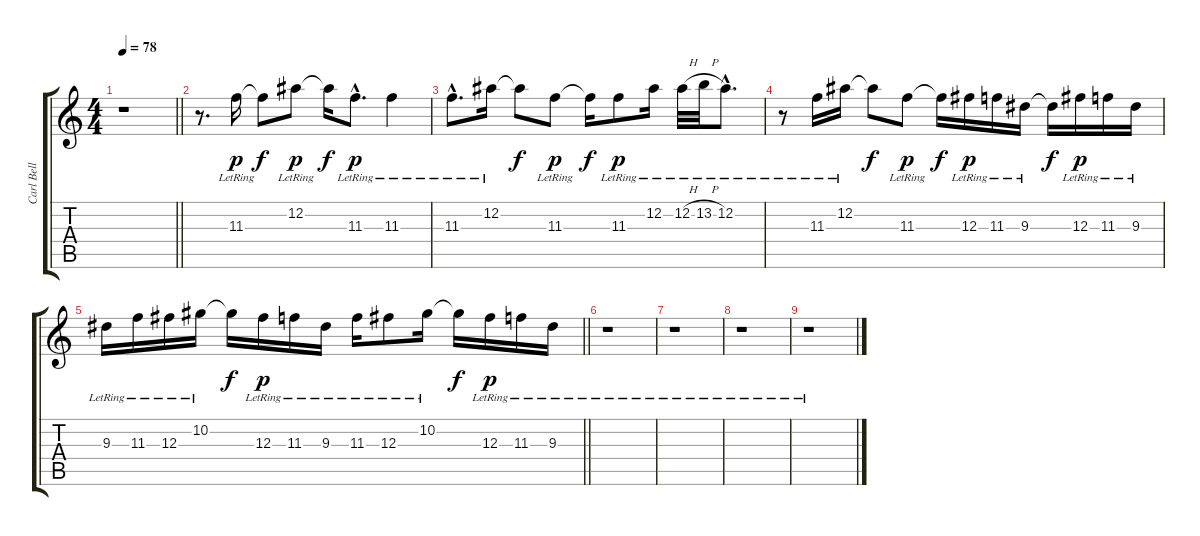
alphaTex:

\track ("Carl Bell (Lead Guitar)" "Carl Bell ") {instrument distortionguitar}
\staff {score tabs}
\tuning (Eb4 Bb3 Gb3 Db3 Ab2 Eb2) {hide}
\ts (4 4)
\tempo 78
\clef g2
\barLineRight lightlight
\ks c
r.1{dy f} |
r.8{d} 11.3{lr}.16{dy p} 11.3{t}.8{dy f} 12.2{lr}.8{dy p} 12.2{t}.16{dy f} 11.3{hac lr}.8{d dy p} 11.3{lr}.4 |
11.3{hac lr}.8{d} 12.2{lr}.16 12.2{t}.8{dy f} 11.3{lr}.8{dy p} 11.3{t}.16{dy f} 11.3{lr}.8{dy p} 12.2{lr}.16 12.2{h lr}.32 13.2{h lr}.32 12.2{hac lr}.8{d} |
r.8 11.3{lr}.16 12.2{lr}.16 12.2{t}.8{dy f} 11.3{lr}.8{dy p} 11.3{t}.16{dy f} 12.3{lr}.16{dy p} 11.3{lr}.16 9.3{lr}.16 9.3{t}.16{dy f} 12.3{lr}.16{dy p} 11.3{lr}.16 9.3{lr}.16 |
\barLineRight lightlight
9.3{lr}.16 11.3{lr}.16 12.3{lr}.16 10.2{lr}.16 10.2{t}.16{dy f} 12.3{lr}.16{dy p} 11.3{lr}.16 9.3{lr}.16 11.3{lr}.16 12.3{lr}.8 10.2{lr}.16 10.2{t}.16{dy f} 12.3{lr}.16{dy p} 11.3{lr}.16 9.3{lr}.16 |
r.1 |
r.1 |
r.1 |
r.1
